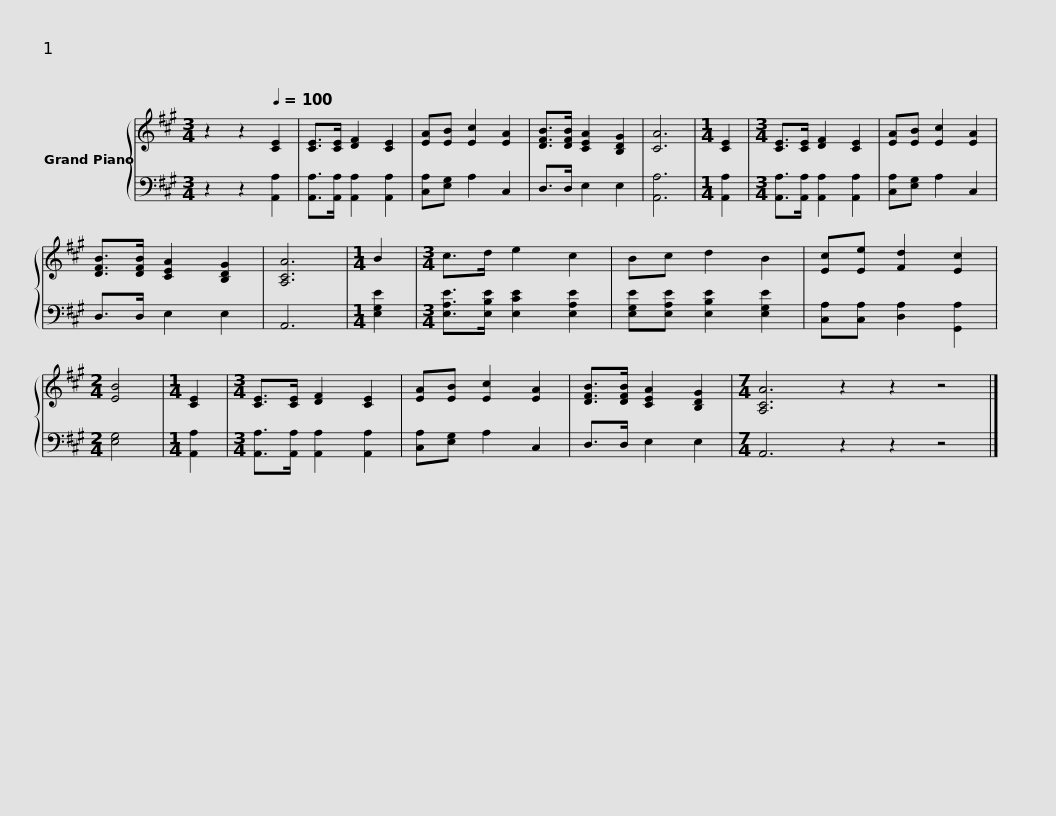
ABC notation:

X:1
%%score { 1 | 2 }
L:1/8
M:3/4
I:linebreak $
K:A
V:1 treble
V:2 bass
V:1
 z2 z2[Q:1/4=100] [CE]2 | [CE]>[CE] [DF]2 [CE]2 | [EA][EB] [Ec]2 [EA]2 | [DFB]>[DFB] [CEA]2 [B,DG]2 | [CA]6 | %5
[M:1/4] [CE]2 |[M:3/4] [CE]>[CE] [DF]2 [CE]2 | [EA][EB] [Ec]2 [EA]2 | [DFB]>[DFB] [CEA]2 [B,DG]2 | [A,CA]6 |$ %10
[M:1/4] B2 |[M:3/4] c>d e2 c2 | Bc d2 B2 | [Ec][Ee] [Fd]2 [Ec]2 |[M:2/4] [EB]4 | %15
[M:1/4] [CE]2 |[M:3/4] [CE]>[CE] [DF]2 [CE]2 | [EA][EB] [Ec]2 [EA]2 | [DFB]>[DFB] [CEA]2 [B,DG]2 |$[M:7/4] [A,CA]6 z2 z2 z4 |] %20
V:2
 z2 z2 [A,,A,]2 | [A,,A,]>[A,,A,] [A,,A,]2 [A,,A,]2 | [C,A,][E,G,] A,2 C,2 | D,>D, E,2 E,2 | [A,,A,]6 | %5
[M:1/4] [A,,A,]2 |[M:3/4] [A,,A,]>[A,,A,] [A,,A,]2 [A,,A,]2 | [C,A,][E,G,] A,2 C,2 | D,>D, E,2 E,2 | A,,6 |$ %10
[M:1/4] [E,G,E]2 |[M:3/4] [E,A,E]>[E,B,E] [E,CE]2 [E,A,E]2 | [E,G,E][E,A,E] [E,B,E]2 [E,G,E]2 | [C,A,][C,A,] [D,A,]2 [G,,A,]2 |[M:2/4] [E,G,]4 | %15
[M:1/4] [A,,A,]2 |[M:3/4] [A,,A,]>[A,,A,] [A,,A,]2 [A,,A,]2 | [C,A,][E,G,] A,2 C,2 | D,>D, E,2 E,2 |$[M:7/4] A,,6 z2 z2 z4 |] %20
